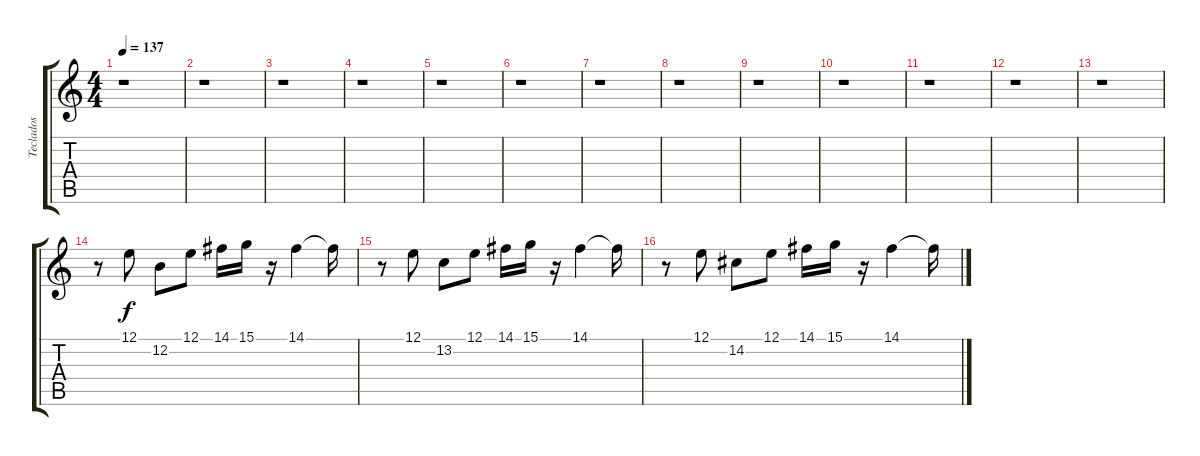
\track ("Teclados" "Teclados") {instrument synthstrings1}
\staff {score tabs}
\tuning (E4 B3 G3 D3 A2 E2) {hide}
\ts (4 4)
\tempo 137
\clef g2
\ks c
r.1{dy f instrument synthstrings1} |
r.1 |
r.1 |
r.1 |
r.1 |
r.1 |
r.1 |
r.1 |
r.1 |
r.1 |
r.1 |
r.1 |
r.1 |
r.8 12.1.8 12.2.8 12.1.8 14.1.16 15.1.16 r.16 14.1.4 14.1{t}.16 |
r.8 12.1.8 13.2.8 12.1.8 14.1.16 15.1.16 r.16 14.1.4 14.1{t}.16 |
r.8 12.1.8 14.2.8 12.1.8 14.1.16 15.1.16 r.16 14.1.4 14.1{t}.16
